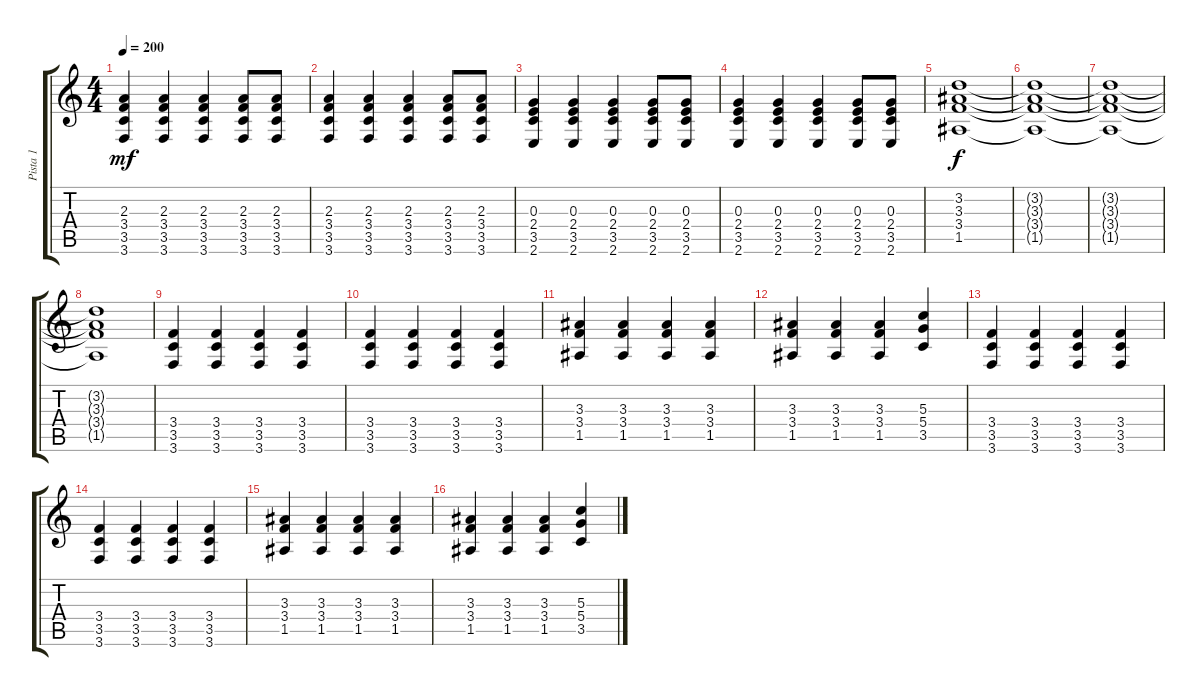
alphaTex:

\track ("Pista 1" "Pista 1") {instrument acousticguitarsteel}
\staff {score tabs}
\tuning (E4 B3 G3 D3 A2 D2) {hide}
\ts (4 4)
\tempo 200
\clef g2
\ks c
(2.3 3.4 3.5 3.6).4{dy mf} (2.3 3.4 3.5 3.6).4 (2.3 3.4 3.5 3.6).4 (2.3 3.4 3.5 3.6).8 (2.3 3.4 3.5 3.6).8 |
(2.3 3.4 3.5 3.6).4 (2.3 3.4 3.5 3.6).4 (2.3 3.4 3.5 3.6).4 (2.3 3.4 3.5 3.6).8 (2.3 3.4 3.5 3.6).8 |
(0.3 2.4 3.5 2.6).4 (0.3 2.4 3.5 2.6).4 (0.3 2.4 3.5 2.6).4 (0.3 2.4 3.5 2.6).8 (0.3 2.4 3.5 2.6).8 |
(0.3 2.4 3.5 2.6).4 (0.3 2.4 3.5 2.6).4 (0.3 2.4 3.5 2.6).4 (0.3 2.4 3.5 2.6).8 (0.3 2.4 3.5 2.6).8 |
(3.2 3.3 3.4 1.5).1{dy f} |
(3.2{t} 3.3{t} 3.4{t} 1.5{t}).1 |
(3.2{t} 3.3{t} 3.4{t} 1.5{t}).1 |
(3.2{t} 3.3{t} 3.4{t} 1.5{t}).1 |
(3.4 3.5 3.6).4{volume 8 instrument overdrivenguitar} (3.4 3.5 3.6).4 (3.4 3.5 3.6).4 (3.4 3.5 3.6).4 |
(3.4 3.5 3.6).4 (3.4 3.5 3.6).4 (3.4 3.5 3.6).4 (3.4 3.5 3.6).4 |
(3.3 3.4 1.5).4 (3.3 3.4 1.5).4 (3.3 3.4 1.5).4 (3.3 3.4 1.5).4 |
(3.3 3.4 1.5).4 (3.3 3.4 1.5).4 (3.3 3.4 1.5).4 (5.3 5.4 3.5).4 |
(3.4 3.5 3.6).4 (3.4 3.5 3.6).4 (3.4 3.5 3.6).4 (3.4 3.5 3.6).4 |
(3.4 3.5 3.6).4 (3.4 3.5 3.6).4 (3.4 3.5 3.6).4 (3.4 3.5 3.6).4 |
(3.3 3.4 1.5).4 (3.3 3.4 1.5).4 (3.3 3.4 1.5).4 (3.3 3.4 1.5).4 |
(3.3 3.4 1.5).4 (3.3 3.4 1.5).4 (3.3 3.4 1.5).4 (5.3 5.4 3.5).4
